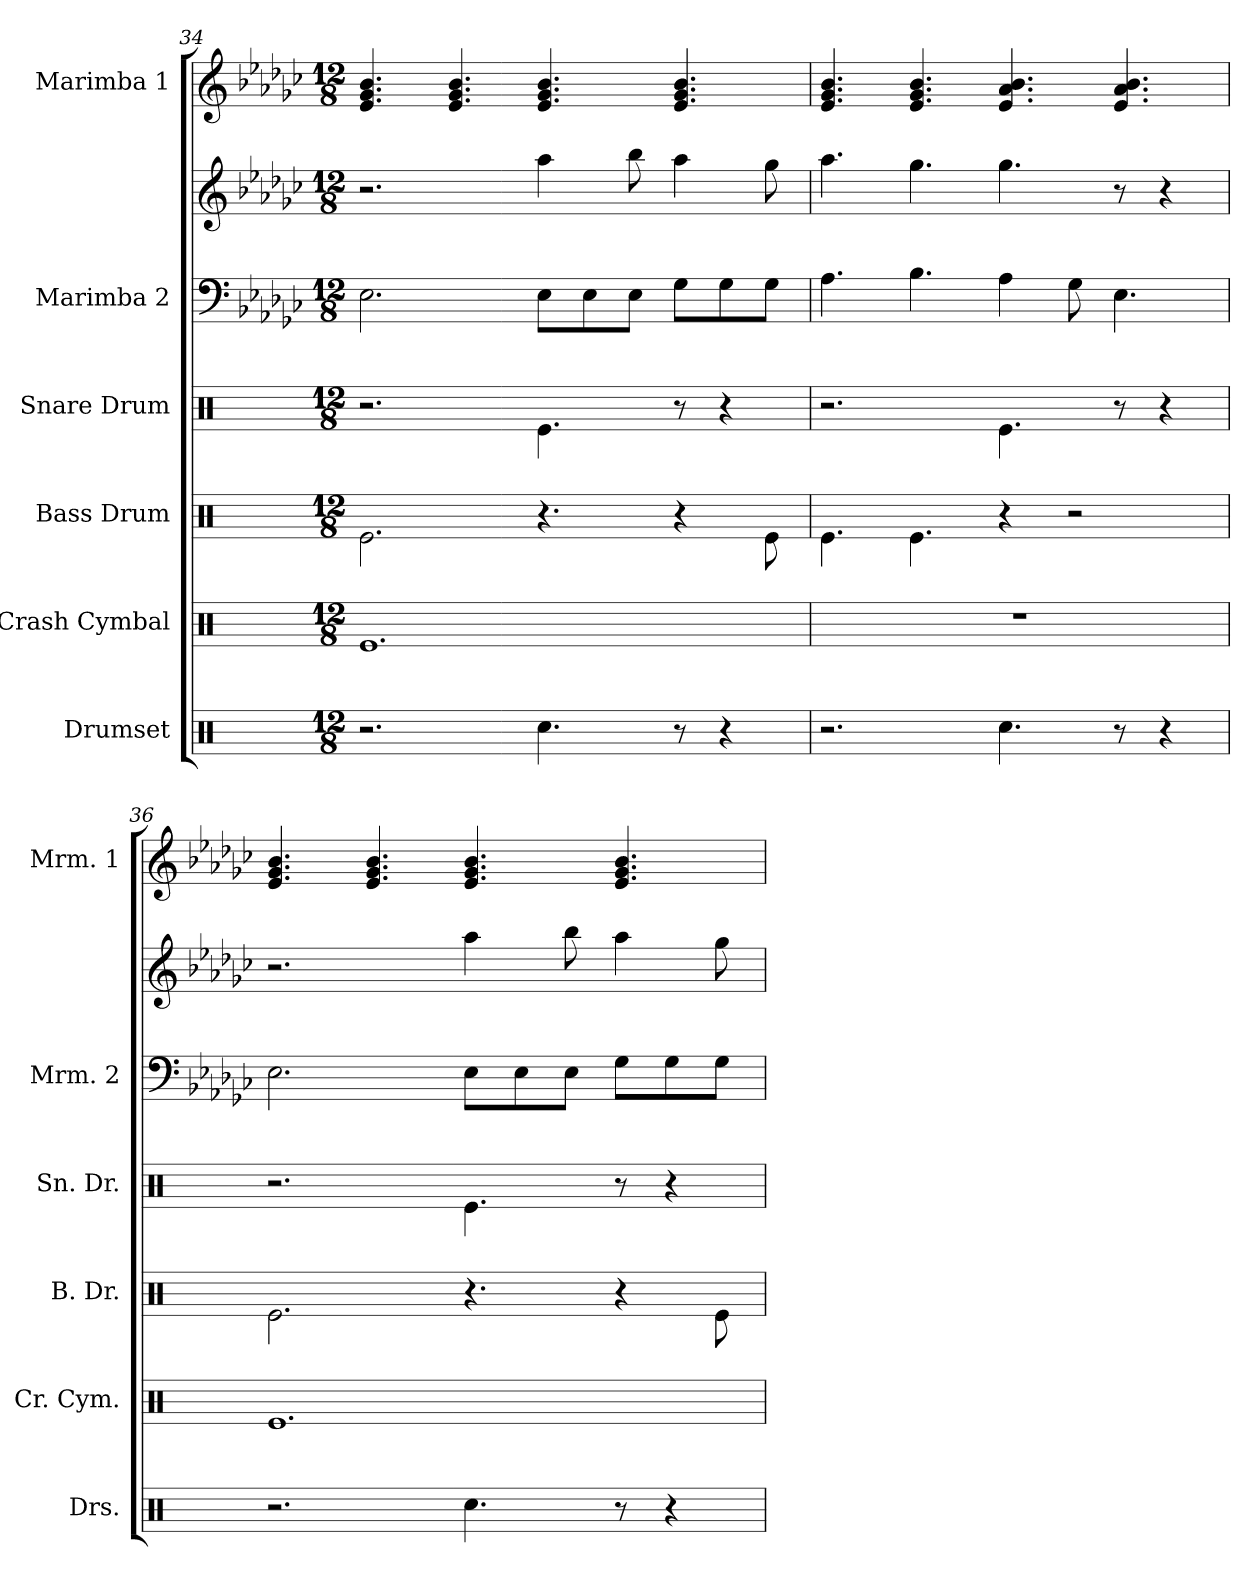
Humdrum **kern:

**kern	**kern	**kern	**kern	**kern	**kern	**kern
*part6	*part5	*part4	*part3	*part2	*part2	*part1
*staff7	*staff6	*staff5	*staff4	*staff3	*staff2	*staff1
*I"Drumset	*I"Crash Cymbal	*I"Bass Drum	*I"Snare Drum	*I"Marimba 2	*	*I"Marimba 1
*I'Drs.	*I'Cr. Cym.	*I'B. Dr.	*I'Sn. Dr.	*I'Mrm. 2	*	*I'Mrm. 1
*clefX	*clefX	*clefX	*clefX	*clefF4	*clefG2	*clefG2
*k[]	*k[]	*k[]	*k[]	*k[b-e-a-d-g-c-]	*k[b-e-a-d-g-c-]	*k[b-e-a-d-g-c-]
*M12/8	*M12/8	*M12/8	*M12/8	*M12/8	*M12/8	*M12/8
=34	=34	=34	=34	=34	=34	=34
2.r	1.Re	2.Re\	2.r	2.E-\	2.r	4.e-/ 4.g-/ 4.b-/
.	.	.	.	.	.	4.e-/ 4.g-/ 4.b-/
4.Rcc\	.	4.r	4.Re\	8E-\L	4aa-\	4.e-/ 4.g-/ 4.b-/
.	.	.	.	8E-\	.	.
.	.	.	.	8E-\J	8bb-\	.
8r	.	4r	8r	8G-\L	4aa-\	4.e-/ 4.g-/ 4.b-/
4r	.	.	4r	8G-\	.	.
.	.	8Re\	.	8G-\J	8gg-\	.
=35	=35	=35	=35	=35	=35	=35
2.r	1.r	4.Re\	2.r	4.A-\	4.aa-\	4.e-/ 4.g-/ 4.b-/
.	.	4.Re\	.	4.B-\	4.gg-\	4.e-/ 4.g-/ 4.b-/
4.Rcc\	.	4r	4.Re\	4A-\	4.gg-\	4.e-/ 4.a-/ 4.b-/
.	.	2r	.	8G-\	.	.
8r	.	.	8r	4.E-\	8r	4.e-/ 4.a-/ 4.b-/
4r	.	.	4r	.	4r	.
!!LO:PB:g=z
=36	=36	=36	=36	=36	=36	=36
2.r	1.Re	2.Re\	2.r	2.E-\	2.r	4.e-/ 4.g-/ 4.b-/
.	.	.	.	.	.	4.e-/ 4.g-/ 4.b-/
4.Rcc\	.	4.r	4.Re\	8E-\L	4aa-\	4.e-/ 4.g-/ 4.b-/
.	.	.	.	8E-\	.	.
.	.	.	.	8E-\J	8bb-\	.
8r	.	4r	8r	8G-\L	4aa-\	4.e-/ 4.g-/ 4.b-/
4r	.	.	4r	8G-\	.	.
.	.	8Re\	.	8G-\J	8gg-\	.
=	=	=	=	=	=	=
*-	*-	*-	*-	*-	*-	*-
